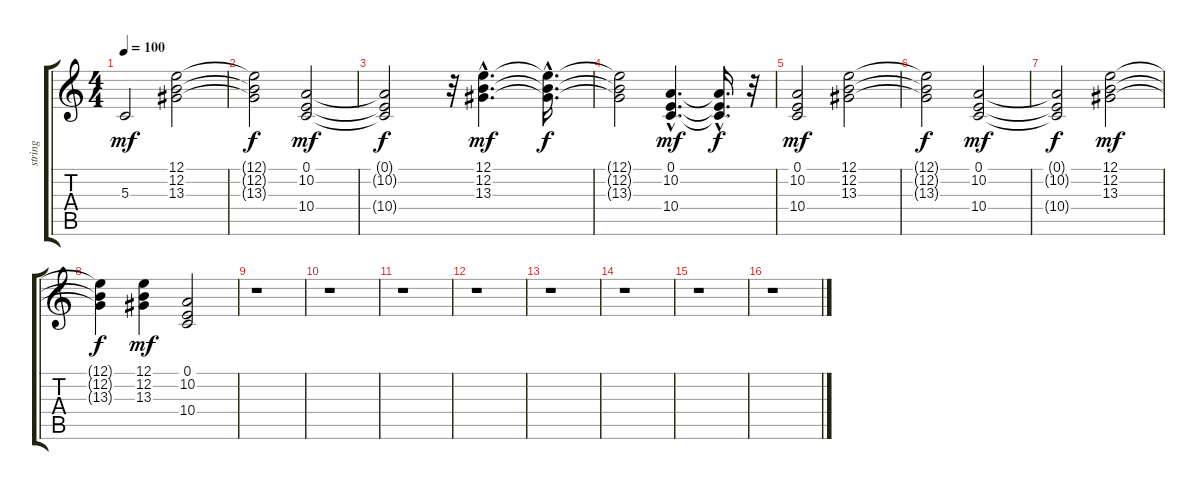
\track ("string" "string") {instrument stringensemble2}
\staff {score tabs}
\tuning (E4 B3 G3 D3 A2 E2) {hide}
\ts (4 4)
\tempo 100
\clef g2
\ks c
5.3.2{dy mf instrument stringensemble2} (12.1 12.2 13.3).2{balance 8 instrument stringensemble2} |
(12.1{t} 12.2{t} 13.3{t}).2{dy f} (0.1 10.2 10.4).2{dy mf} |
(0.1{t} 10.2{t} 10.4{t}).2{dy f} r.32 (12.1{hac} 12.2{hac} 13.3{hac}).4{d dy mf} (12.1{hac t} 12.2{hac t} 13.3{hac t}).16{d dy f} |
(12.1{t} 12.2{t} 13.3{t}).2 (0.1{hac} 10.2{hac} 10.4{hac}).4{d dy mf} (0.1{hac t} 10.2{hac t} 10.4{hac t}).16{d dy f} r.32 |
(0.1 10.2 10.4).2{dy mf} (12.1 12.2 13.3).2 |
(12.1{t} 12.2{t} 13.3{t}).2{dy f} (0.1 10.2 10.4).2{dy mf} |
(0.1{t} 10.2{t} 10.4{t}).2{dy f} (12.1 12.2 13.3).2{dy mf} |
(12.1{t} 12.2{t} 13.3{t}).4{dy f} (12.1 12.2 13.3).4{dy mf} (0.1 10.2 10.4).2 |
r.1 |
r.1 |
r.1 |
r.1 |
r.1 |
r.1 |
r.1 |
r.1
